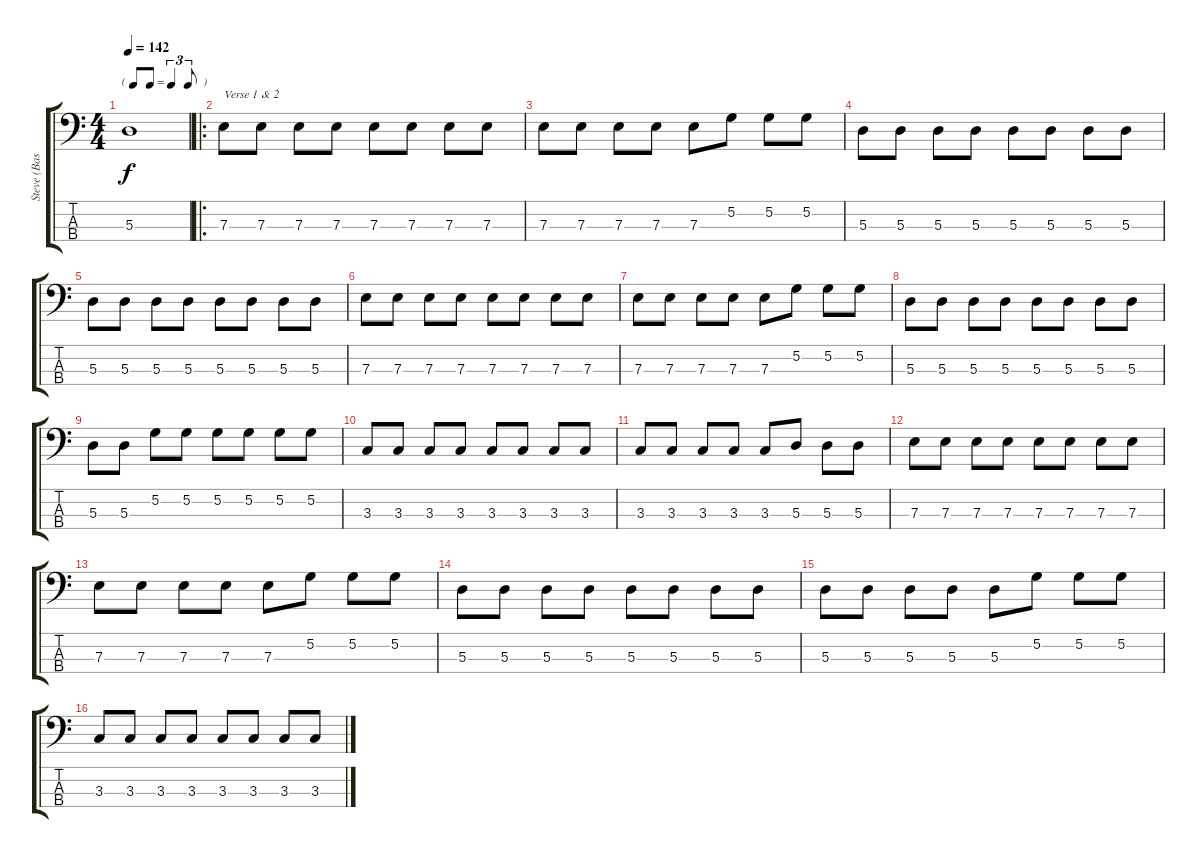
\track ("Steve (Bass)" "Steve (Bas") {instrument electricbassfinger}
\staff {score tabs}
\tuning (G2 D2 A1 E1) {hide}
\ts (4 4)
\tf triplet8th
\tempo 142
\clef f4
\ks c
5.3{t}.1{dy f} |
\ro
7.3.8{txt "Verse 1 & 2"} 7.3.8 7.3.8 7.3.8 7.3.8 7.3.8 7.3.8 7.3.8 |
7.3.8 7.3.8 7.3.8 7.3.8 7.3.8 5.2.8 5.2.8 5.2.8 |
5.3.8 5.3.8 5.3.8 5.3.8 5.3.8 5.3.8 5.3.8 5.3.8 |
5.3.8 5.3.8 5.3.8 5.3.8 5.3.8 5.3.8 5.3.8 5.3.8 |
7.3.8 7.3.8 7.3.8 7.3.8 7.3.8 7.3.8 7.3.8 7.3.8 |
7.3.8 7.3.8 7.3.8 7.3.8 7.3.8 5.2.8 5.2.8 5.2.8 |
5.3.8 5.3.8 5.3.8 5.3.8 5.3.8 5.3.8 5.3.8 5.3.8 |
5.3.8 5.3.8 5.2.8 5.2.8 5.2.8 5.2.8 5.2.8 5.2.8 |
3.3.8 3.3.8 3.3.8 3.3.8 3.3.8 3.3.8 3.3.8 3.3.8 |
3.3.8 3.3.8 3.3.8 3.3.8 3.3.8 5.3.8 5.3.8 5.3.8 |
7.3.8 7.3.8 7.3.8 7.3.8 7.3.8 7.3.8 7.3.8 7.3.8 |
7.3.8 7.3.8 7.3.8 7.3.8 7.3.8 5.2.8 5.2.8 5.2.8 |
5.3.8 5.3.8 5.3.8 5.3.8 5.3.8 5.3.8 5.3.8 5.3.8 |
5.3.8 5.3.8 5.3.8 5.3.8 5.3.8 5.2.8 5.2.8 5.2.8 |
3.3.8 3.3.8 3.3.8 3.3.8 3.3.8 3.3.8 3.3.8 3.3.8
